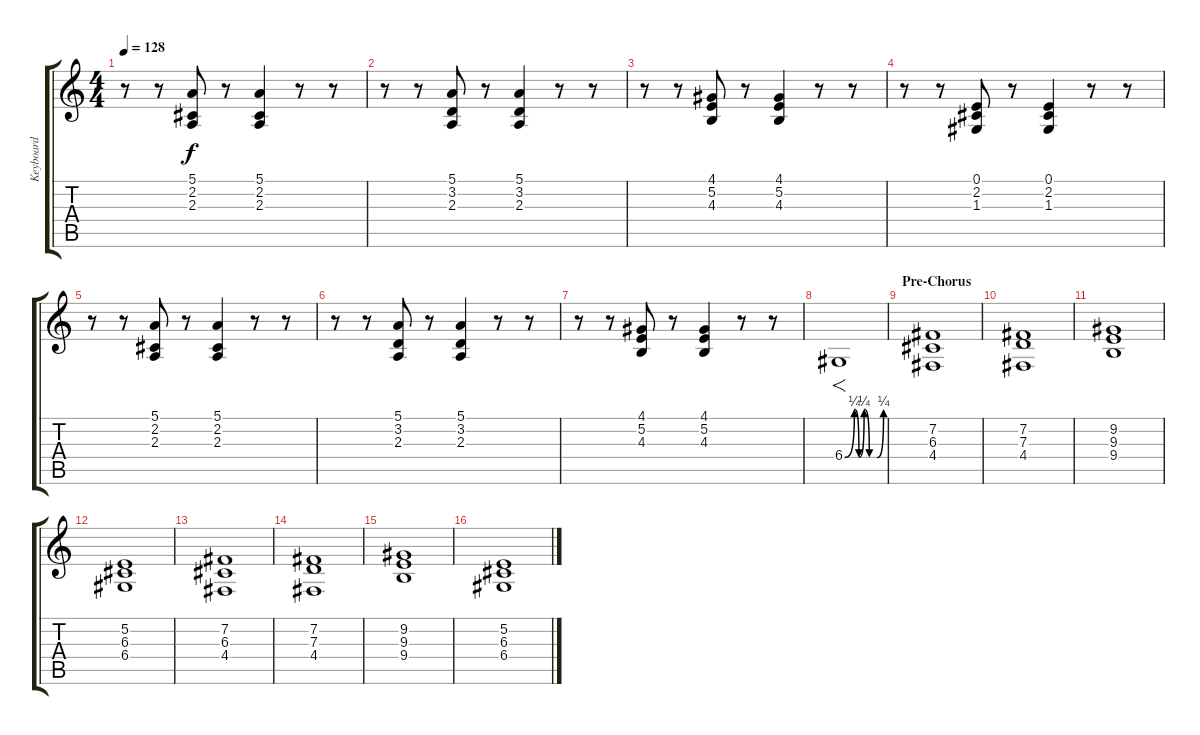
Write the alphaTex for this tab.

\track ("Keyboard" "Keyboard") {instrument stringensemble2}
\staff {score tabs}
\tuning (E4 B3 G3 D3 A2 E2) {hide}
\ts (4 4)
\tempo 128
\clef g2
\ks c
r.8{dy f volume 7 instrument viola} r.8 (5.1 2.2 2.3).8 r.8 (5.1 2.2 2.3).4 r.8 r.8 |
r.8 r.8 (5.1 3.2 2.3).8 r.8 (5.1 3.2 2.3).4 r.8 r.8 |
r.8 r.8 (4.1 5.2 4.3).8 r.8 (4.1 5.2 4.3).4 r.8 r.8 |
r.8 r.8 (0.1 2.2 1.3).8 r.8 (0.1 2.2 1.3).4 r.8 r.8 |
r.8 r.8 (5.1 2.2 2.3).8 r.8 (5.1 2.2 2.3).4 r.8 r.8 |
r.8 r.8 (5.1 3.2 2.3).8 r.8 (5.1 3.2 2.3).4 r.8 r.8 |
r.8 r.8 (4.1 5.2 4.3).8 r.8 (4.1 5.2 4.3).4 r.8 r.8 |
6.4{be (custom 0 0 15 1 22 0 30 1 38 0 50 0 60 1)}.1{f volume 8} |
\section ("" "Pre-Chorus")
(7.2 6.3 4.4).1{volume 8 instrument stringensemble2} |
(7.2 7.3 4.4).1 |
(9.2 9.3 9.4).1 |
(5.2 6.3 6.4).1 |
(7.2 6.3 4.4).1 |
(7.2 7.3 4.4).1 |
(9.2 9.3 9.4).1 |
(5.2 6.3 6.4).1
